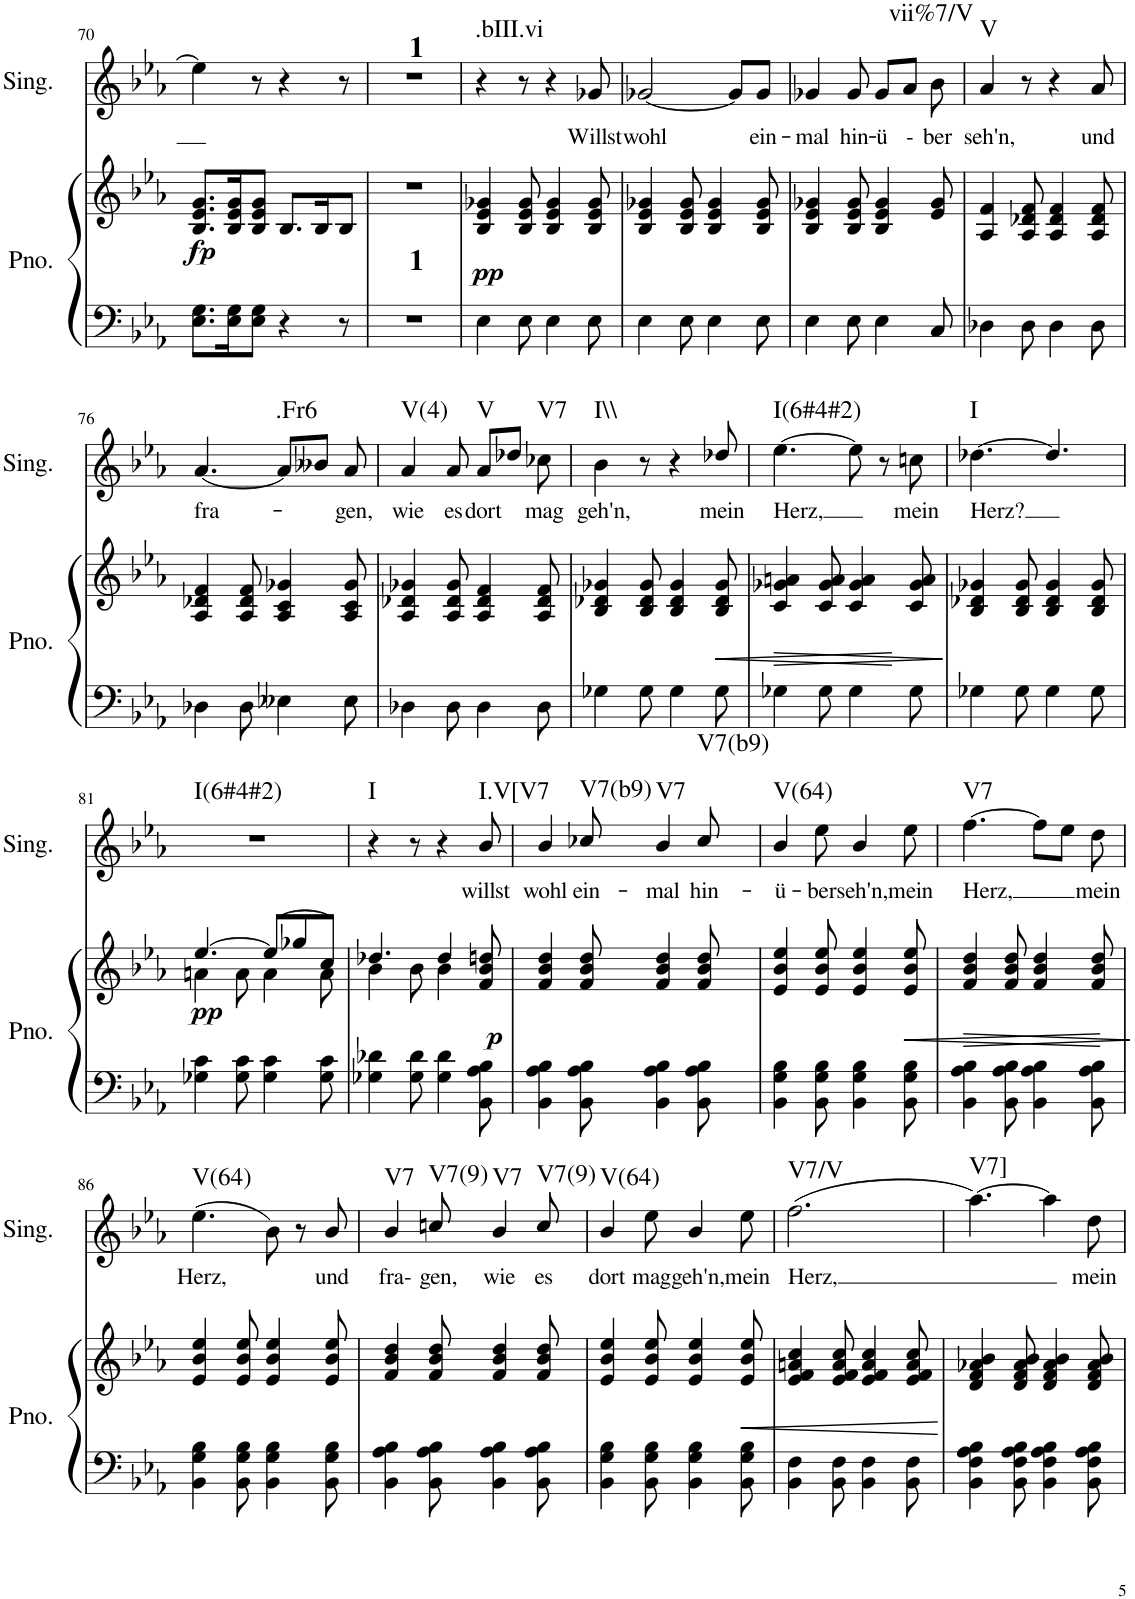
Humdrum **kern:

**kern	**kern	**dynam	**kern	**text	**harte
*part2	*part2	*part2	*part1	*part1	*part1
*staff3	*staff2	*staff2/3	*staff1	*staff1	*
*I"Pianoforte	*	*	*I"Singstimme	*	*
*I'Pno.	*	*	*I'Sing.	*	*
!!LO:PB:g=z
*clefF4	*clefG2	*	*clefG2	*	*
*k[b-e-a-]	*k[b-e-a-]	*	*k[b-e-a-]	*	*
*M6/8	*M6/8	*	*M6/8	*	*
=70	=70	=70	=70	=70	=70
!	!	!LO:DY:a=2	!	!	!
8.E-\ 8.G\L	8.B-/ 8.e-/ 8.g/L	fp	4ee-\]	.	.
16E-\ 16G\K	16B-/ 16e-/ 16g/K	.	.	.	.
8E-\ 8G\J	8B-/ 8e-/ 8g/J	.	8r	.	.
4r	8.B-/L	.	4r	.	.
.	16B-/K	.	.	.	.
8r	8B-/J	.	8r	.	.
=71	=71	=71	=71	=71	=71
!	!	!	!LO:TX:a:B:t=1	!	!
!	!LO:TX:b:B:t=1	!	!	!	!
2.r	2.r	.	2.r	.	.
=72	=72	=72	=72	=72	=72
!	!	!LO:DY:a=2	!	!	!LO:H:kt=.bIII.vi
4E-\	4B-/ 4e-/ 4g-X/	pp	4r	.	N
8E-\	8B-/ 8e-/ 8g-/	.	8r	.	.
4E-\	4B-/ 4e-/ 4g-/	.	4r	.	.
!	!	!	!	!LO:LY:b	!
8E-\	8B-/ 8e-/ 8g-/	.	8g-X/	Willst	.
=73	=73	=73	=73	=73	=73
!	!	!	!	!LO:LY:b	!
4E-\	4B-/ 4e-/ 4g-X/	.	[2g-X/	wohl	.
8E-\	8B-/ 8e-/ 8g-/	.	.	.	.
4E-\	4B-/ 4e-/ 4g-/	.	.	.	.
.	.	.	8g-/L]	.	.
!	!	!	!	!LO:LY:b	!
8E-\	8B-/ 8e-/ 8g-/	.	8g-/J	ein-	.
=74	=74	=74	=74	=74	=74
!	!	!	!	!LO:LY:b	!
4E-\	4B-/ 4e-/ 4g-X/	.	4g-X/	-mal	.
!	!	!	!	!LO:LY:b	!
8E-\	8B-/ 8e-/ 8g-/	.	8g-/	hin-	.
!	!	!	!	!LO:LY:b	!
4E-\	4B-/ 4e-/ 4g-/	.	8g-/L	-ü	.
!	!	!	!	!LO:LY:b	!
.	.	.	8a-/J	-	.
!	!	!	!	!LO:LY:b	!LO:H:kt=vii%7/V
8C/	8e-/ 8g-/	.	8b-\	ber	N
=75	=75	=75	=75	=75	=75
!	!	!	!	!LO:LY:b	!LO:H:kt=V
4D-X\	4A-/ 4f/	.	4a-/	seh'n,	N
8D-\	8A-/ 8d-X/ 8f/	.	8r	.	.
4D-\	4A-/ 4d-/ 4f/	.	4r	.	.
!	!	!	!	!LO:LY:b	!
8D-\	8A-/ 8d-/ 8f/	.	8a-/	und	.
!!LO:LB:g=z
=76	=76	=76	=76	=76	=76
!	!	!	!	!LO:LY:b	!
4D-X\	4A-/ 4d-X/ 4f/	.	[4.a-/	fra-	.
8D-\	8A-/ 8d-/ 8f/	.	.	.	.
!	!	!	!	!	!LO:H:kt=.Fr6
4E--X\	4A-/ 4c/ 4g-X/	.	8a-/L]	.	N
.	.	.	8b--X/J	.	.
!	!	!	!	!LO:LY:b	!
8E--\	8A-/ 8c/ 8g-/	.	8a-/	-gen,	.
=77	=77	=77	=77	=77	=77
!	!	!	!	!LO:LY:b	!LO:H:kt=V(4)
4D-X\	4A-/ 4d-X/ 4g-X/	.	4a-/	wie	N
!	!	!	!	!LO:LY:b	!
8D-\	8A-/ 8d-/ 8g-/	.	8a-/	es	.
!	!	!	!	!LO:LY:b	!LO:H:kt=V
4D-\	4A-/ 4d-/ 4f/	.	8a-/L	dort	N
.	.	.	8dd-X/J	.	.
!	!	!	!	!LO:LY:b	!LO:H:kt=V7
8D-\	8A-/ 8d-/ 8f/	.	8cc-X\	mag	N
=78	=78	=78	=78	=78	=78
!	!	!	!	!LO:LY:b	!LO:H:kt=I\\
4G-X\	4B-/ 4d-X/ 4g-X/	.	4b-\	geh'n,	N
8G-\	8B-/ 8d-/ 8g-/	.	8r	.	.
4G-\	4B-/ 4d-/ 4g-/	.	4r	.	.
!	!	!LO:HP:b	!	!LO:LY:b	!
8G-\	8B-/ 8d-/ 8g-/	<	8dd-X/	mein	.
.	.	[	.	.	.
=79	=79	=79	=79	=79	=79
!	!	!LO:HP:b	!	!LO:LY:b	!LO:H:kt=I(6#4#2)
4G-X\	4c/ 4g-X/ 4an/	>	[4.ee-\	Herz,	N
8G-\	8c/ 8g-/ 8a/	]	.	.	.
4G-\	4c/ 4g-/ 4a/	.	8ee-\]	.	.
.	.	.	8r	.	.
!	!	!	!	!LO:LY:b	!
8G-\	8c/ 8g-/ 8a/	.	8ccn\	mein	.
=80	=80	=80	=80	=80	=80
!	!	!	!	!LO:LY:b	!LO:H:kt=I
4G-X\	4B-/ 4d-X/ 4g-X/	.	[4.dd-X\	Herz?	N
8G-\	8B-/ 8d-/ 8g-/	.	.	.	.
4G-\	4B-/ 4d-/ 4g-/	.	4.dd-/]	.	.
8G-\	8B-/ 8d-/ 8g-/	.	.	.	.
!!LO:LB:g=z
=81	=81	=81	=81	=81	=81
*	*^	*	*	*	*
!	!	!	!LO:DY:a=2	!	!	!LO:H:kt=I(6#4#2)
4G-X\ 4c\	[4.ee-/	4an\	pp	2.r	.	N
8G-\ 8c\	.	8a\	.	.	.	.
4G-\ 4c\	(8ee-/L]	4a\	.	.	.	.
.	8gg-X/	.	.	.	.	.
8G-\ 8c\	8cc/J)	8a\	.	.	.	.
=82	=82	=82	=82	=82	=82	=82
!	!	!	!	!	!	!LO:H:kt=I
4G-X\ 4d-X\	4.dd-X/	4b-\	.	4r	.	N
8G-\ 8d-\	.	8b-\	.	8r	.	.
4G-\ 4d-\	4dd-/	4b-\	.	4r	.	.
!	!	!	!LO:DY:b	!	!LO:LY:b	!LO:H:kt=I.V[V7
8BB-\ 8A-\ 8B-\	8ddn/	8f/ 8b-/	p	8b-/	willst	N
=83	=83	=83	=83	=83	=83	=83
!	!	!	!	!	!LO:LY:b	!
*	*v	*v	*	*	*	*
4BB-\ 4A-\ 4B-\	4f/ 4b-/ 4dd/	.	4b-/	wohl	.
!	!	!	!	!LO:LY:b	!LO:H:kt=V7(b9)
8BB-\ 8A-\ 8B-\	8f/ 8b-/ 8dd/	.	8cc-X/	ein-	N
!	!	!	!	!LO:LY:b	!LO:H:kt=V7
4BB-\ 4A-\ 4B-\	4f/ 4b-/ 4dd/	.	4b-/	-mal	N
!	!	!	!	!LO:LY:b	!LO:H:kt=V7(b9)
8BB-\ 8A-\ 8B-\	8f/ 8b-/ 8dd/	.	8cc-/	hin-	N
=84	=84	=84	=84	=84	=84
!	!	!	!	!LO:LY:b	!LO:H:kt=V(64)
4BB-\ 4G\ 4B-\	4e-/ 4b-/ 4ee-/	.	4b-/	-ü-	N
!	!	!	!	!LO:LY:b	!
8BB-\ 8G\ 8B-\	8e-/ 8b-/ 8ee-/	.	8ee-\	-ber	.
!	!	!	!	!LO:LY:b	!
4BB-\ 4G\ 4B-\	4e-/ 4b-/ 4ee-/	.	4b-/	seh'n,	.
!	!	!LO:HP:b	!	!LO:LY:b	!
8BB-\ 8G\ 8B-\	8e-/ 8b-/ 8ee-/	<	8ee-\	mein	.
.	.	[	.	.	.
=85	=85	=85	=85	=85	=85
!	!	!LO:HP:b	!	!LO:LY:b	!LO:H:kt=V7
4BB-\ 4A-\ 4B-\	4f/ 4b-/ 4dd/	>	[4.ff\	Herz,	N
8BB-\ 8A-\ 8B-\	8f/ 8b-/ 8dd/	]	.	.	.
4BB-\ 4A-\ 4B-\	4f/ 4b-/ 4dd/	.	8ff\L]	.	.
.	.	.	8ee-\J	.	.
!	!	!	!	!LO:LY:b	!
8BB-\ 8A-\ 8B-\	8f/ 8b-/ 8dd/	.	8dd\	mein	.
!!LO:LB:g=z
=86	=86	=86	=86	=86	=86
!	!	!	!	!LO:LY:b	!LO:H:kt=V(64)
4BB-\ 4G\ 4B-\	4e-/ 4b-/ 4ee-/	.	(4.ee-\	Herz,	N
8BB-\ 8G\ 8B-\	8e-/ 8b-/ 8ee-/	.	.	.	.
4BB-\ 4G\ 4B-\	4e-/ 4b-/ 4ee-/	.	8b-\)	.	.
.	.	.	8r	.	.
!	!	!	!	!LO:LY:b	!
8BB-\ 8G\ 8B-\	8e-/ 8b-/ 8ee-/	.	8b-/	und	.
=87	=87	=87	=87	=87	=87
!	!	!	!	!LO:LY:b	!LO:H:kt=V7
4BB-\ 4A-\ 4B-\	4f/ 4b-/ 4dd/	.	4b-/	fra-	N
!	!	!	!	!LO:LY:b	!LO:H:kt=V7(9)
8BB-\ 8A-\ 8B-\	8f/ 8b-/ 8dd/	.	8ccn/	gen,	N
!	!	!	!	!LO:LY:b	!LO:H:kt=V7
4BB-\ 4A-\ 4B-\	4f/ 4b-/ 4dd/	.	4b-/	wie	N
!	!	!	!	!LO:LY:b	!LO:H:kt=V7(9)
8BB-\ 8A-\ 8B-\	8f/ 8b-/ 8dd/	.	8cc/	es	N
=88	=88	=88	=88	=88	=88
!	!	!	!	!LO:LY:b	!LO:H:kt=V(64)
4BB-\ 4G\ 4B-\	4e-/ 4b-/ 4ee-/	.	4b-/	dort	N
!	!	!	!	!LO:LY:b	!
8BB-\ 8G\ 8B-\	8e-/ 8b-/ 8ee-/	.	8ee-\	mag	.
!	!	!	!	!LO:LY:b	!
4BB-\ 4G\ 4B-\	4e-/ 4b-/ 4ee-/	.	4b-/	geh'n,	.
!	!	!LO:HP:b	!	!LO:LY:b	!
8BB-\ 8G\ 8B-\	8e-/ 8b-/ 8ee-/	<	8ee-\	mein	.
.	.	[	.	.	.
=89	=89	=89	=89	=89	=89
!	!	!	!	!LO:LY:b	!LO:H:kt=V7/V
4BB-\ 4F\	4e-/ 4f/ 4an/ 4cc/	.	(2.ff\	Herz,	N
8BB-\ 8F\	8e-/ 8f/ 8a/ 8cc/	.	.	.	.
4BB-\ 4F\	4e-/ 4f/ 4a/ 4cc/	.	.	.	.
8BB-\ 8F\	8e-/ 8f/ 8a/ 8cc/	.	.	.	.
=90	=90	=90	=90	=90	=90
!	!	!	!	!	!LO:H:kt=V7]
4BB-\ 4F\ 4A-\ 4B-\	4d/ 4f/ 4a-X/ 4b-/	.	[4.aa-\)	.	N
8BB-\ 8F\ 8A-\ 8B-\	8d/ 8f/ 8a-/ 8b-/	.	.	.	.
4BB-\ 4F\ 4A-\ 4B-\	4d/ 4f/ 4a-/ 4b-/	.	4aa-\]	.	.
!	!	!	!	!LO:LY:b	!
8BB-\ 8F\ 8A-\ 8B-\	8d/ 8f/ 8a-/ 8b-/	.	8dd\	mein	.
=	=	=	=	=	=
*-	*-	*-	*-	*-	*-
